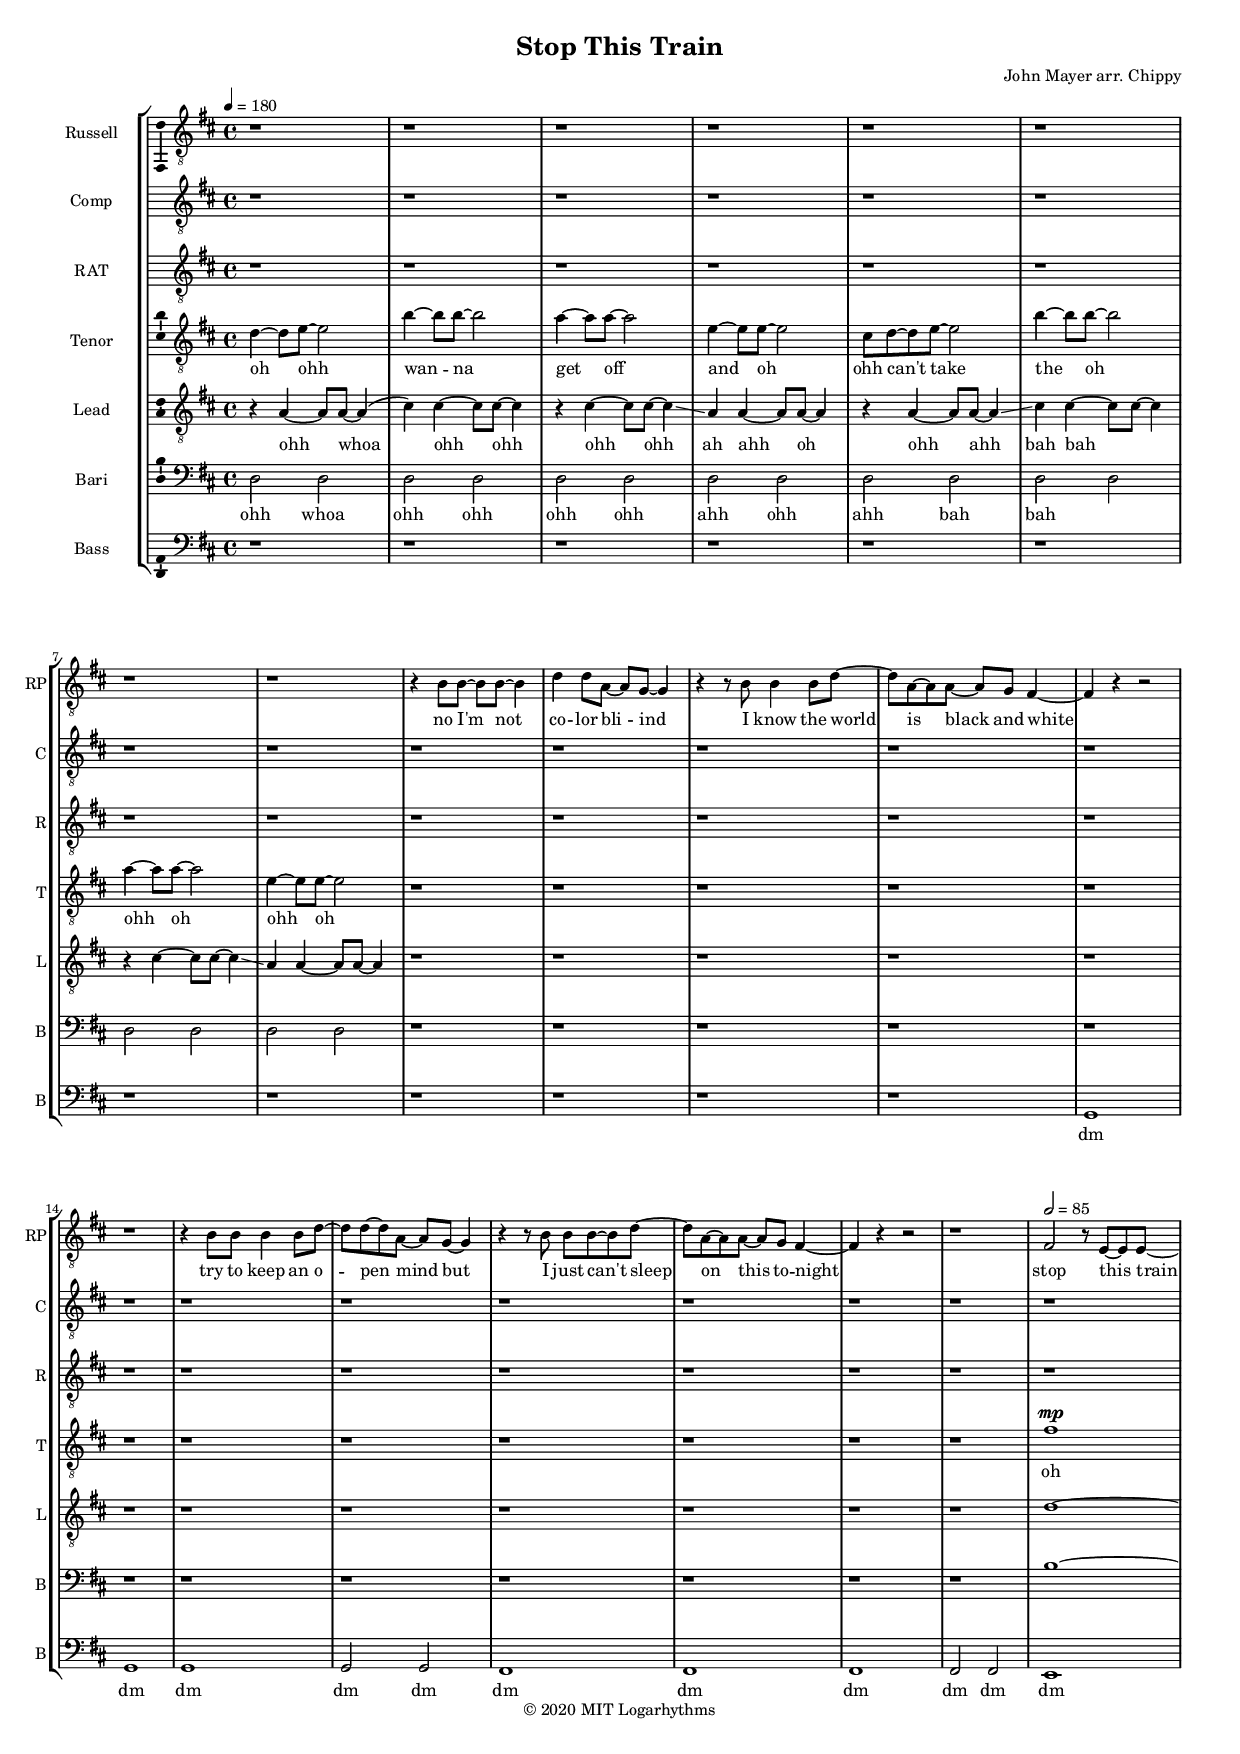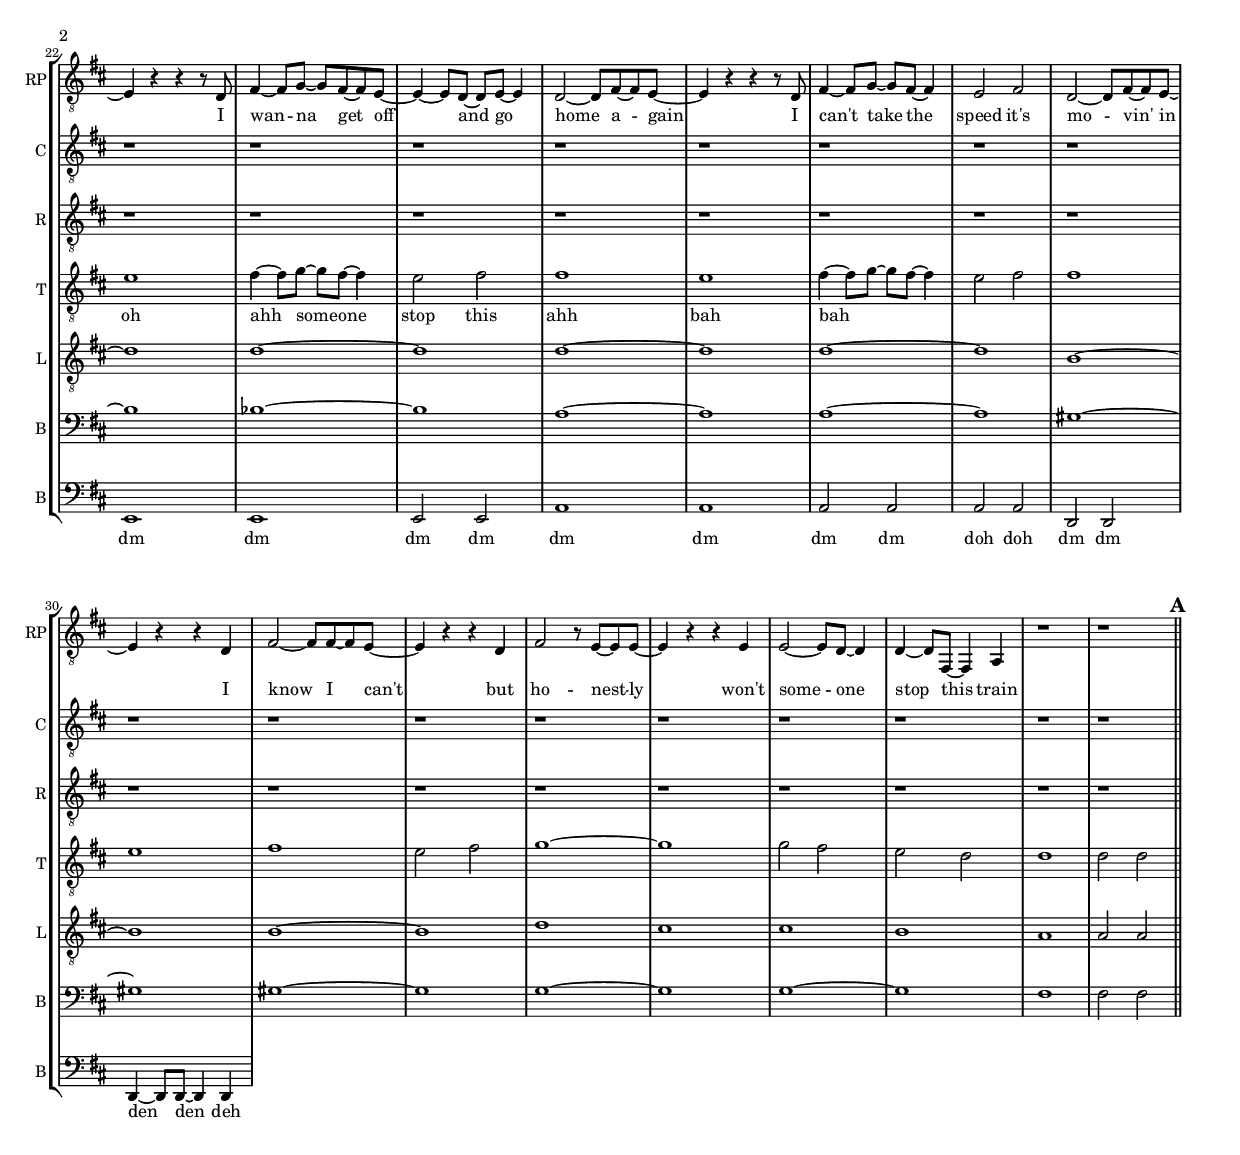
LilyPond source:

\version "2.18.2"

#(set-global-staff-size 14)

\header {
  title = "Stop This Train"
  composer = "John Mayer arr. Chippy"
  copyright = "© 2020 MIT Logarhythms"
}

gSolo = { \key d \major }
gSoloLyrics = {}
gComp = { \key d \major }
gCompLyrics = {}
gRat = { \key d \major }
gRatLyrics = {}
gTenor = { \key d \major }
gTenorLyrics = {}
gLead = { \key d \major }
gLeadLyrics = {}
gBari = { \key d \major }
gBariLyrics = {}
gBass = { \key d \major }
gBassLyrics = {}


solo = {
  r1 | r1 | r1 | r1 |
  r1 | r1 | r1 | r1 |
}

soloLyrics = \lyricmode {}

comp = {
  r1 | r1 | r1 | r1 |
  r1 | r1 | r1 | r1 |
}

compLyrics = \lyricmode {}

rat = \relative c'' {
  r1 | r1 | r1 | r1 |
  r1 | r1 | r1 | r1 |
}

ratLyrics = \lyricmode {}

tenor = \relative c' {
  d4~ d8 e8~ e2 |
  b'4~ b8 b8~ b2 |
  a4~ a8 a8~ a2 |
  e4~ e8 e8~ e2 |

  cis8 d8~ d8 e8~ e2 |
  b'4~ b8 b8~ b2 |
  a4~ a8 a8~ a2 |
  e4~ e8 e8~ e2 |
}

tenorLyrics = \lyricmode {}

lead = \relative c' {
  r4 a~ a8 a8~ a4( |
  cis4) cis~ cis8 cis8~ cis4 |
  r4 cis~ cis8 cis8~ cis4 \glissando |
  a4 a~ a8 a8~ a4 |

  r4 a~ a8 a8~ a4 \glissando |
  cis4 cis~ cis8 cis8~ cis4 |
  r4 cis~ cis8 cis8~ cis4 \glissando |
  a4 a~ a8 a8~ a4 |
}

leadLyrics = \lyricmode {}

bari = \relative c {
  d2 d2 |
  d2 d2 |
  d2 d2 |
  d2 d2 |

  d2 d2 |
  d2 d2 |
  d2 d2 |
  d2 d2 |
}

bariLyrics = \lyricmode {}

bass = {
}

bassLyrics = \lyricmode {}


% "Export" the music to new variables

gSolo = { \gSolo \solo }
gSoloLyrics = { \gSoloLyrics \soloLyrics }
gComp = { \gComp \comp }
gCompLyrics = { \gCompLyrics \compLyrics }
gRat = { \gRat \rat }
gRatLyrics = { \gRatLyrics \ratLyrics }
gTenor = { \gTenor \tenor }
gTenorLyrics = { \gTenorLyrics \tenorLyrics }
gLead = { \gLead \lead }
gLeadLyrics = { \gLeadLyrics \leadLyrics }
gBari = { \gBari \bari }
gBariLyrics = { \gBariLyrics \bariLyrics }
gBass = { \gBass \bass }
gBassLyrics = { \gBassLyrics \bassLyrics }


solo = \relative c' {
  r4  b8 b~  b8 b~  b4 |
  % no I'm not
  d4  d8 a~  a8 g~ g4 |
  % color bli-ind
  r4  r8 b  b4  b8 d~ |
  % I know the world
  d8 a~  a8 a~  a8 g  fis4~ |
  % is black and white

  fis4 r4 r2 |
  r1 |

  r4  b8 b  b4  b8 d~ |
  % try to keep an o-
  d8 d~  d8 a~  a8 g~ g4 |
  % pen mind but
  r4  r8 b  b8 b~  b8 d~ |
  % I just can't
  d8 a~  a8 a~  a8 g  fis4~ |
  % sleep on this tonigt

  fis4 r4 r2 |
  r1 |
}

soloLyrics = \lyricmode {
  no I'm not
  co -- lor bli -- ind
  I know the world
  is black and white

  try to keep an o --
  pen mind but
  I just can't
  sleep on this to -- night
}

comp = \relative c {
  r1 | r1 | r1 | r1 |
  r1 | r1 | r1 | r1 |
  r1 | r1 | r1 | r1 |
}

compLyrics = \lyricmode {}

rat = \relative c'' {
  r1 | r1 | r1 | r1 |
  r1 | r1 | r1 | r1 |
  r1 | r1 | r1 | r1 |
}

ratLyrics = \lyricmode {}

tenor = \relative c' {
  r1 | r1 | r1 | r1 |
  r1 | r1 | r1 | r1 |
  r1 | r1 | r1 | r1 |
}

tenorLyrics = \lyricmode {}

lead = \relative c' {
  r1 | r1 | r1 | r1 |
  r1 | r1 | r1 | r1 |
  r1 | r1 | r1 | r1 |
}

leadLyrics = \lyricmode {}

bari = \relative c' {
  r1 | r1 | r1 | r1 |
  r1 | r1 | r1 | r1 |
  r1 | r1 | r1 | r1 |
}

bariLyrics = \lyricmode {}

bass = \relative c, {
  r1 | r1 | r1 | r1 |
  r1 | r1 | r1 | r1 |
  r1 | r1 | r1 | r1 |
}

bassLyrics = \lyricmode {}


% "Export" the music to new variables

gSolo = { \gSolo \solo }
gSoloLyrics = { \gSoloLyrics \soloLyrics }
gComp = { \gComp \comp }
gCompLyrics = { \gCompLyrics \compLyrics }
gRat = { \gRat \rat }
gRatLyrics = { \gRatLyrics \ratLyrics }
gTenor = { \gTenor \tenor }
gTenorLyrics = { \gTenorLyrics \tenorLyrics }
gLead = { \gLead \lead }
gLeadLyrics = { \gLeadLyrics \leadLyrics }
gBari = { \gBari \bari }
gBariLyrics = { \gBariLyrics \bariLyrics }
gBass = { \gBass \bass }
gBassLyrics = { \gBassLyrics \bassLyrics }

% score:///home/ryan/git/personal/stop-this-train/score.ly
% play:///home/ryan/git/personal/stop-this-train/media/russell.m4a:68.75
% play:///home/ryan/git/personal/stop-this-train/media/original.m4a:96

solo = \relative c {
  \tempo 2 = 85

  fis2  r8 e~  e8 e~ |
  % stop this train
  e4  r4  r4  r8 d |
  % I
  fis4~  fis8 g~  g8 fis~  fis8 e~ |
  % wan-na get off
  e4~  e8 d~  d8 e8~  e4 |
  % and go

  d2~  d8 fis~  fis8 e~ |
  % home again
  e4  r4  r4  r8 d |
  % I
  fis4~  fis8 g~  g8 fis~  fis4 |
  % can't take the
  e2  fis2 |
  % speed it's

  d2~  d8 fis~  fis8 e~ |
  % mo-vin' in
  e4  r4  r4  d4 |
  % I
  fis2~  fis8 fis~  fis8 e~ |
  % know I can't
  e4  r4  r4  d4 |
  % but

  fis2  r8 e~  e8 e~ |
  % honestly
  e4  r4  r4  e4 |
  % won't
  e2~  e8 d~  d4 |
  % some one
  d4~  d8 fis,~  fis4  a4 |
  % stop this train

  r1 | r1 |

  \bar "||" \mark \default
}

soloLyrics = \lyricmode {
  stop this train
  I
  wan -- na get off
  and go

  home a -- gain
  I
  can't take the
  speed it's

  mo -- vin' in
  I
  know I can't
  but

  ho -- nest -- ly
  won't
  some -- one
  stop this train
}

% play:///home/ryan/git/personal/stop-this-train/media/tori.m4a:93
toricomp = \relative c' {
  d2  r8 b~  b8 b~ |
  % stop this train
  b4  r4  r2 |
  %
  d4~  d8 e~  e8 d~  d8 b~ |
  % wan-na get off
  b4~  b8 a~  a8 b8~  b4 |
  % and go
}

comp = \relative c' {
  r1 | r1 | r1 | r1 |
  r1 | r1 | r1 | r1 |
  r1 | r1 | r1 | r1 |
  r1 | r1 | r1 | r1 |
  r1 | r1 |
}

compLyrics = \lyricmode {}

rat = \relative c'' {
  r1 | r1 | r1 | r1 |
  r1 | r1 | r1 | r1 |
  r1 | r1 | r1 | r1 |
  r1 | r1 | r1 | r1 |
  r1 | r1 |
}

ratLyrics = \lyricmode {}

tenor = \relative c' {
  fis1^\mp |
  e1 |
  fis4~  fis8 g~  g8 fis~  fis4 |
  e2  fis |

  fis1 |
  e1 |
  fis4~  fis8 g~  g8 fis~  fis4 |
  e2  fis |

  fis1 |
  e1 |
  fis1 |
  e2  fis2 |

  g1~ |
  g1 |
  g2  fis2 |
  e2  d2 |

  d1 | d2  d2 |
}

tenorLyrics = \lyricmode {
  oh ohh
  wan -- na get off and
  oh ohh
  can't take the
  oh ohh
  oh ohh
  oh oh oh ahh
  some -- one stop this
  ahh bah bah
}

lead = \relative c' {
  d1~ |
  d1 |
  d1~ |
  d1 |

  d1~ |
  d1 |
  d1~ |
  d1 |

  b1~ |
  b1 |
  b1~ |
  b1 |

  d1 |
  cis1 |
  cis1 |
  b1 |

  a1 | a2  a2 |
}

leadLyrics = \lyricmode {
  ohh
  whoa
  ohh
  ohh
  ohh
  ohh
  ah ahh
  oh ohh
  ahh bah bah
}

% play:///home/ryan/git/personal/stop-this-train/media/original.m4a:110
bari = \relative c' {
  b1~ |
  b1 |
  bes1~ |
  bes1 |

  a1~ |
  a1 |
  a1~ |
  a1 |

  gis1~ |
  gis1 |
  gis1~ |
  gis1 |

  g1~ |
  g1 |
  g1~ |
  g1 |

  fis1 | fis2  fis2 |
}

bariLyrics = \lyricmode {
  ohh
  whoa
  ohh
  ohh
  ohh
  ohh
  ahh
  ohh
  ahh bah bah
}

bass = \relative c {
  g1 | g1 | g1 | g2 g |
  fis1 | fis1 | fis1 | fis2 fis |
  e1 | e1 | e1 | e2 e |
  a1 | a1 | a2 a | a2 a |
  d,2 d | d4~  d8 d~  d4  d4 |
}

bassLyrics = \lyricmode {
  dm dm dm dm dm
  dm dm dm dm dm
  dm dm dm dm dm
  dm dm dm dm doh doh
  dm dm den den deh
}


% "Export" the music to new variables

gSolo = { \gSolo \solo }
gSoloLyrics = { \gSoloLyrics \soloLyrics }
gComp = { \gComp \comp }
gCompLyrics = { \gCompLyrics \compLyrics }
gRat = { \gRat \rat }
gRatLyrics = { \gRatLyrics \ratLyrics }
gTenor = { \gTenor \tenor }
gTenorLyrics = { \gTenorLyrics \tenorLyrics }
gLead = { \gLead \lead }
gLeadLyrics = { \gLeadLyrics \leadLyrics }
gBari = { \gBari \bari }
gBariLyrics = { \gBariLyrics \bariLyrics }
gBass = { \gBass \bass }
gBassLyrics = { \gBassLyrics \bassLyrics }

%\include "sections/verseTwo.ly"
%\include "sections/chorusTwo.ly"
%\include "sections/bridge.ly"
%\include "sections/chorusThree.ly"

\score {
  \new StaffGroup = partsStaff <<
    \new Staff \with {
        instrumentName = #"Russell"
        shortInstrumentName = #"RP"
    }{
      \tempo 4 = 180
      \set Staff.midiInstrument = #"acoustic grand"
      \set Staff.midiMaximumVolume = 0.6
      \clef "treble_8"
      \new Voice = "Russell" { \gSolo }
    }
    \new Lyrics \lyricsto "Russell" { \gSoloLyrics }
    \new Staff \with {
        instrumentName = #"Comp"
        shortInstrumentName = #"C"
    }{
      \set Staff.midiInstrument = #"acoustic grand"
      \set Staff.midiMaximumVolume = 0.4
      \clef "treble_8"
      \new Voice = "Comp" { \gComp }
    }
    \new Lyrics \lyricsto "Comp" { \gCompLyrics }
    \new Staff \with {
        instrumentName = #"RAT"
        shortInstrumentName = #"R"
    }{
      \set Staff.midiInstrument = #"acoustic grand"
      \set Staff.midiMaximumVolume = 0.6
      \clef "treble_8"
      \new Voice = "RAT" { \gRat }
    }
    \new Lyrics \lyricsto "RAT" { \gRatLyrics }
    \new Staff \with {
        instrumentName = #"Tenor"
        shortInstrumentName = #"T"
    }{
      \set Staff.midiInstrument = #"acoustic guitar (nylon)"
      \set Staff.midiMaximumVolume = 0.9
      \clef "treble_8"
      \new Voice = "Tenor" { \gTenor }
    }
    \new Lyrics \lyricsto "Tenor" { \gTenorLyrics }
    \new Staff \with {
        instrumentName = #"Lead"
        shortInstrumentName = #"L"
    }{
      \set Staff.midiInstrument = #"acoustic guitar (nylon)"
      \set Staff.midiMaximumVolume = 0.9
      \clef "treble_8"
      \new Voice = "Lead" { \gLead }
    }
    \new Lyrics \lyricsto "Lead" { \gLeadLyrics }
    \new Staff \with {
        instrumentName = #"Bari"
        shortInstrumentName = #"B"
    }{
      \set Staff.midiInstrument = #"acoustic guitar (nylon)"
      \set Staff.midiMaximumVolume = 0.9
      \clef "bass"
      \new Voice = "Bari" { \gBari }
    }
    \new Lyrics \lyricsto "Bari" { \gBariLyrics }
    \new Staff \with {
        instrumentName = #"Bass"
        shortInstrumentName = #"B"
    }{
      \set Staff.midiInstrument = #"acoustic bass"
      \set Staff.midiMaximumVolume = 0.9
      \clef "bass"
      \new Voice = "Bass" { \gBass }
    }
    \new Lyrics \lyricsto "Bass" { \gBassLyrics }
  >>
  \layout {
    \context {
      \Voice
      \consists "Ambitus_engraver"
    }
  }
  \midi {}
}

